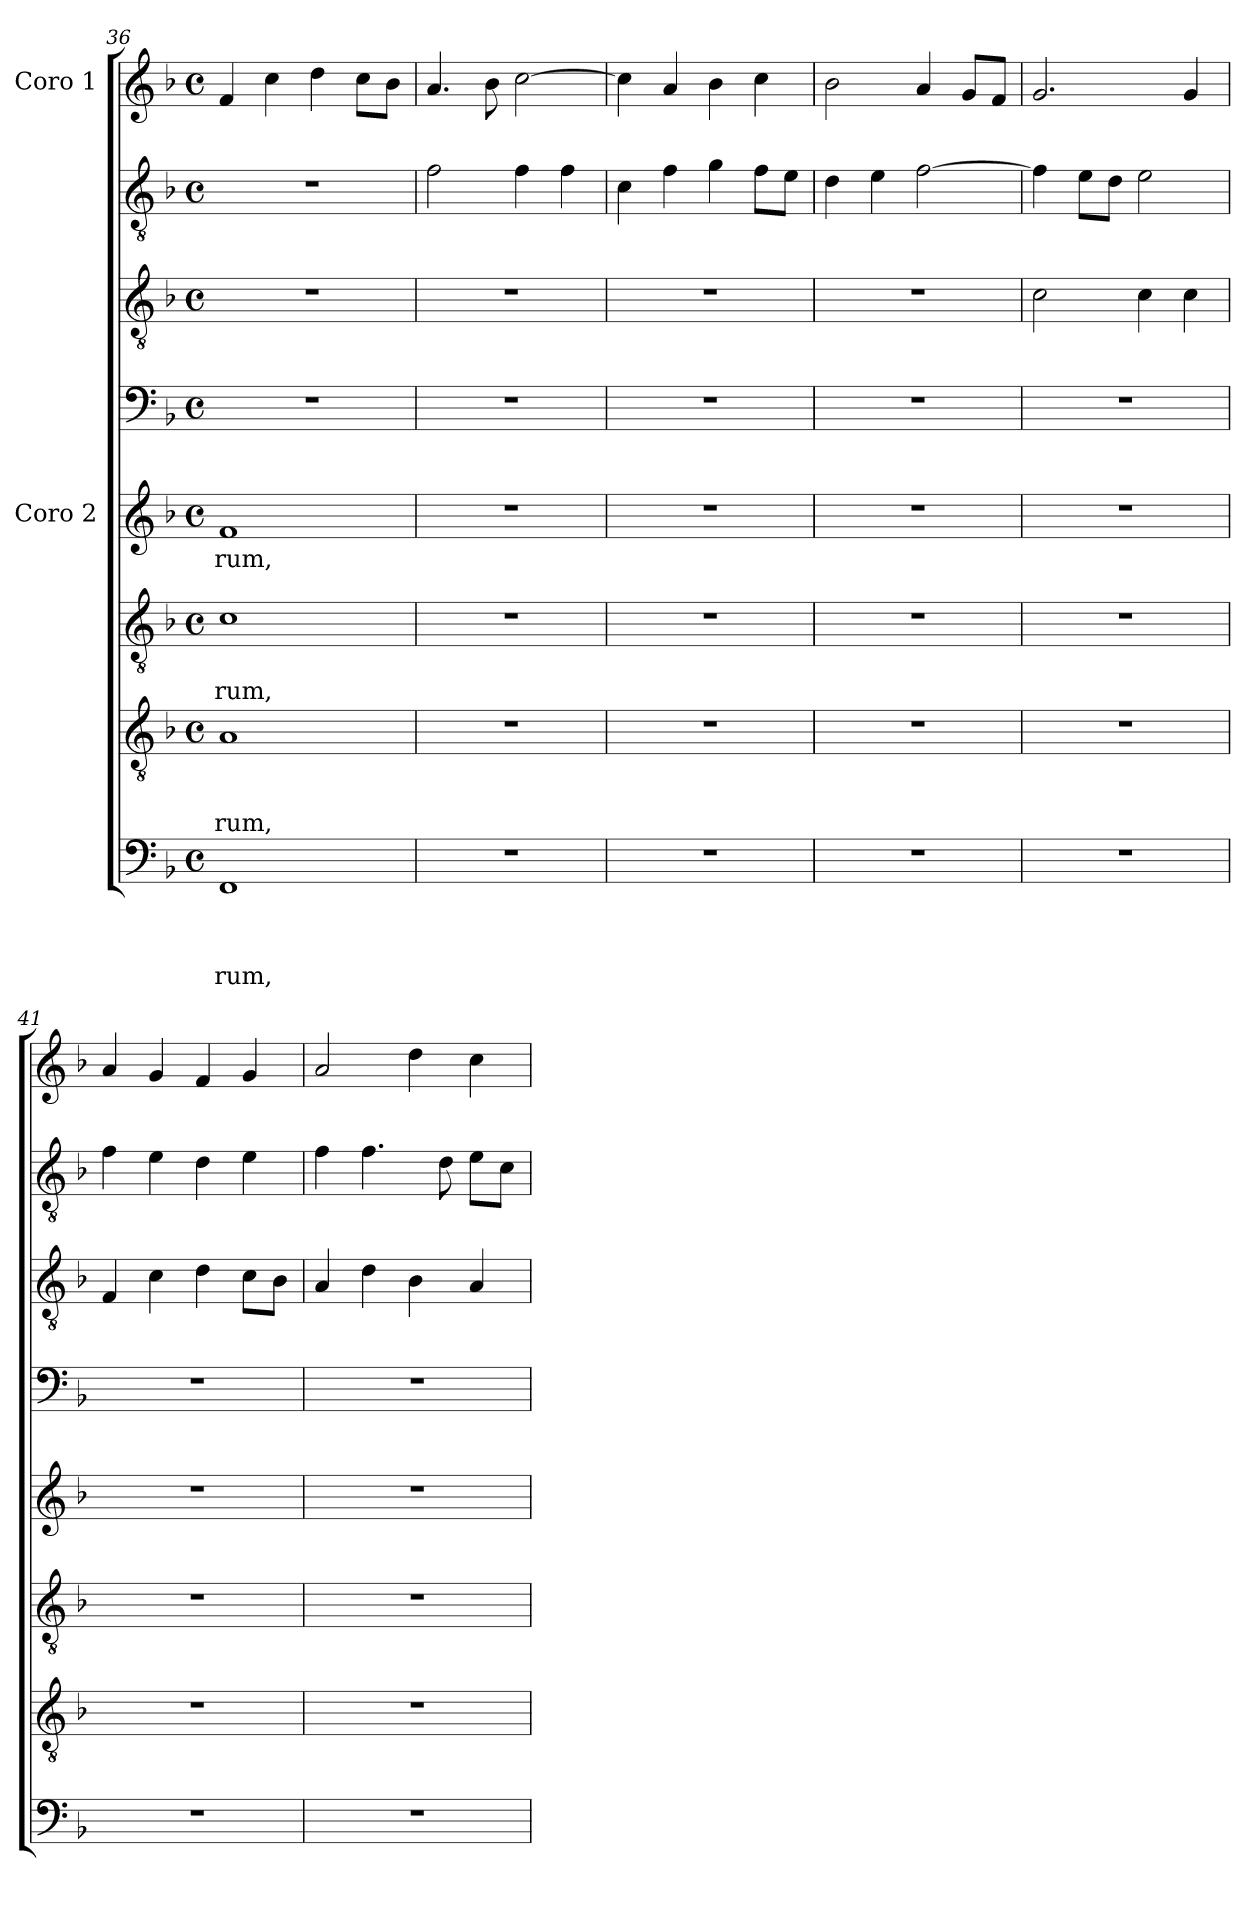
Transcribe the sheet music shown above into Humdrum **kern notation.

**kern	**text	**text	**text	**text	**kern	**text	**text	**text	**kern	**text	**text	**kern	**text	**kern	**kern	**kern	**kern
*part8	*part8	*part8	*part8	*part8	*part7	*part7	*part7	*part7	*part6	*part6	*part6	*part5	*part5	*part4	*part3	*part2	*part1
*staff8	*staff8	*staff8	*staff8	*staff8	*staff7	*staff7	*staff7	*staff7	*staff6	*staff6	*staff6	*staff5	*staff5	*staff4	*staff3	*staff2	*staff1
*	*	*	*	*	*	*	*	*	*	*	*	*I"Coro 2	*	*	*	*	*I"Coro 1
*clefF4	*	*	*	*	*clefGv2	*	*	*	*clefGv2	*	*	*clefG2	*	*clefF4	*clefGv2	*clefGv2	*clefG2
*k[b-]	*	*	*	*	*k[b-]	*	*	*	*k[b-]	*	*	*k[b-]	*	*k[b-]	*k[b-]	*k[b-]	*k[b-]
*F:	*	*	*	*	*F:	*	*	*	*F:	*	*	*F:	*	*F:	*F:	*F:	*F:
*M4/4	*	*	*	*	*M4/4	*	*	*	*M4/4	*	*	*M4/4	*	*M4/4	*M4/4	*M4/4	*M4/4
*met(c)	*	*	*	*	*met(c)	*	*	*	*met(c)	*	*	*met(c)	*	*met(c)	*met(c)	*met(c)	*met(c)
=36	=36	=36	=36	=36	=36	=36	=36	=36	=36	=36	=36	=36	=36	=36	=36	=36	=36
!	!	!	!	!LO:LY:b	!	!	!	!LO:LY:b	!	!	!LO:LY:b	!	!LO:LY:b	!	!	!	!
1FF	.	.	.	-rum,	1A	.	.	-rum,	1c	.	-rum,	1f	-rum,	1r	1r	1r	4f/
.	.	.	.	.	.	.	.	.	.	.	.	.	.	.	.	.	4cc\
.	.	.	.	.	.	.	.	.	.	.	.	.	.	.	.	.	4dd\
.	.	.	.	.	.	.	.	.	.	.	.	.	.	.	.	.	8cc\L
.	.	.	.	.	.	.	.	.	.	.	.	.	.	.	.	.	8b-\J
=37	=37	=37	=37	=37	=37	=37	=37	=37	=37	=37	=37	=37	=37	=37	=37	=37	=37
1r	.	.	.	.	1r	.	.	.	1r	.	.	1r	.	1r	1r	2f\	4.a/
.	.	.	.	.	.	.	.	.	.	.	.	.	.	.	.	.	8b-\
.	.	.	.	.	.	.	.	.	.	.	.	.	.	.	.	4f\	[2cc\
.	.	.	.	.	.	.	.	.	.	.	.	.	.	.	.	4f\	.
=38	=38	=38	=38	=38	=38	=38	=38	=38	=38	=38	=38	=38	=38	=38	=38	=38	=38
1r	.	.	.	.	1r	.	.	.	1r	.	.	1r	.	1r	1r	4c\	4cc\]
.	.	.	.	.	.	.	.	.	.	.	.	.	.	.	.	4f\	4a/
.	.	.	.	.	.	.	.	.	.	.	.	.	.	.	.	4g\	4b-\
.	.	.	.	.	.	.	.	.	.	.	.	.	.	.	.	8f\L	4cc\
.	.	.	.	.	.	.	.	.	.	.	.	.	.	.	.	8e\J	.
=39	=39	=39	=39	=39	=39	=39	=39	=39	=39	=39	=39	=39	=39	=39	=39	=39	=39
1r	.	.	.	.	1r	.	.	.	1r	.	.	1r	.	1r	1r	4d\	2b-\
.	.	.	.	.	.	.	.	.	.	.	.	.	.	.	.	4e\	.
.	.	.	.	.	.	.	.	.	.	.	.	.	.	.	.	[2f\	4a/
.	.	.	.	.	.	.	.	.	.	.	.	.	.	.	.	.	8g/L
.	.	.	.	.	.	.	.	.	.	.	.	.	.	.	.	.	8f/J
=40	=40	=40	=40	=40	=40	=40	=40	=40	=40	=40	=40	=40	=40	=40	=40	=40	=40
1r	.	.	.	.	1r	.	.	.	1r	.	.	1r	.	1r	2c\	4f\]	2.g/
.	.	.	.	.	.	.	.	.	.	.	.	.	.	.	.	8e\L	.
.	.	.	.	.	.	.	.	.	.	.	.	.	.	.	.	8d\J	.
.	.	.	.	.	.	.	.	.	.	.	.	.	.	.	4c\	2e\	.
.	.	.	.	.	.	.	.	.	.	.	.	.	.	.	4c\	.	4g/
!!LO:LB:g=z
=41	=41	=41	=41	=41	=41	=41	=41	=41	=41	=41	=41	=41	=41	=41	=41	=41	=41
1r	.	.	.	.	1r	.	.	.	1r	.	.	1r	.	1r	4F/	4f\	4a/
.	.	.	.	.	.	.	.	.	.	.	.	.	.	.	4c\	4e\	4g/
.	.	.	.	.	.	.	.	.	.	.	.	.	.	.	4d\	4d\	4f/
.	.	.	.	.	.	.	.	.	.	.	.	.	.	.	8c\L	4e\	4g/
.	.	.	.	.	.	.	.	.	.	.	.	.	.	.	8B-\J	.	.
=42	=42	=42	=42	=42	=42	=42	=42	=42	=42	=42	=42	=42	=42	=42	=42	=42	=42
1r	.	.	.	.	1r	.	.	.	1r	.	.	1r	.	1r	4A/	4f\	2a/
.	.	.	.	.	.	.	.	.	.	.	.	.	.	.	4d\	4.f\	.
.	.	.	.	.	.	.	.	.	.	.	.	.	.	.	4B-\	.	4dd\
.	.	.	.	.	.	.	.	.	.	.	.	.	.	.	.	8d\	.
.	.	.	.	.	.	.	.	.	.	.	.	.	.	.	4A/	8e\L	4cc\
.	.	.	.	.	.	.	.	.	.	.	.	.	.	.	.	8c\J	.
=	=	=	=	=	=	=	=	=	=	=	=	=	=	=	=	=	=
*-	*-	*-	*-	*-	*-	*-	*-	*-	*-	*-	*-	*-	*-	*-	*-	*-	*-
